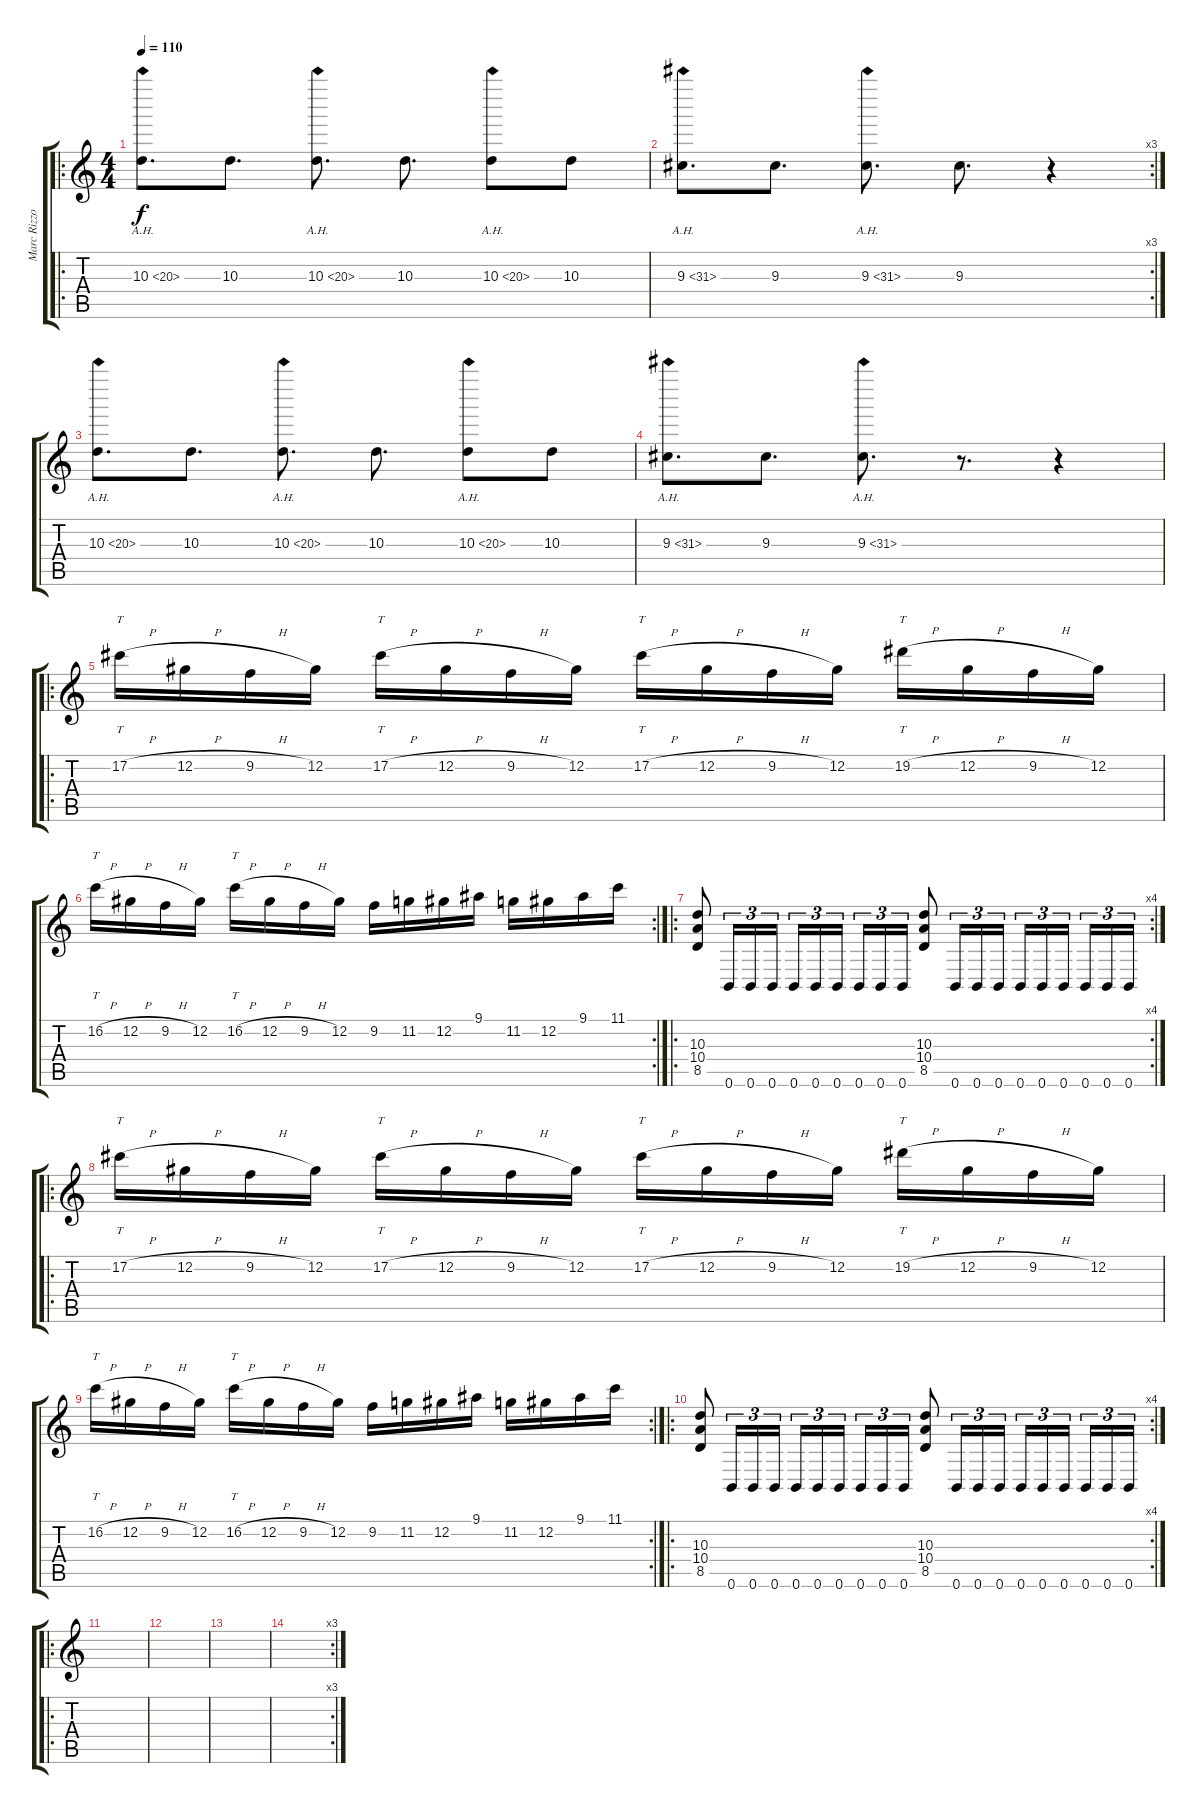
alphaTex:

\track ("Marc Rizzo" "Marc Rizzo") {instrument overdrivenguitar}
\staff {score tabs}
\tuning (Db4 Ab3 E3 B2 Gb2 B1) {hide}
\ro
\ts (4 4)
\tempo 110
\clef g2
\ks c
10.3{ah 10}.8{d dy f} 10.3.8{d} 10.3{ah 10}.8{d} 10.3.8{d} 10.3{ah 10}.8 10.3.8 |
\rc 3
9.3{ah 22}.8{d} 9.3.8{d} 9.3{ah 22}.8{d} 9.3.8{d} r.4 |
10.3{ah 10}.8{d} 10.3.8{d} 10.3{ah 10}.8{d} 10.3.8{d} 10.3{ah 10}.8 10.3.8 |
9.3{ah 22}.8{d} 9.3.8{d} 9.3{ah 22}.8{d} r.8{d} r.4 |
\ro
17.2{h}.16{tt} 12.2{h}.16 9.2{h}.16 12.2.16 17.2{h}.16{tt} 12.2{h}.16 9.2{h}.16 12.2.16 17.2{h}.16{tt} 12.2{h}.16 9.2{h}.16 12.2.16 19.2{h}.16{tt} 12.2{h}.16 9.2{h}.16 12.2.16 |
\rc 2
16.2{h}.16{tt} 12.2{h}.16 9.2{h}.16 12.2.16 16.2{h}.16{tt} 12.2{h}.16 9.2{h}.16 12.2.16 9.2.16 11.2.16 12.2.16 9.1.16 11.2.16 12.2.16 9.1.16 11.1.16 |
\ro
\rc 4
(10.3 10.4 8.5).8 0.6.16{tu (3 2)} 0.6.16{tu (3 2)} 0.6.16{tu (3 2)} 0.6.16{tu (3 2)} 0.6.16{tu (3 2)} 0.6.16{tu (3 2) beam splitsecondary} 0.6.16{tu (3 2)} 0.6.16{tu (3 2)} 0.6.16{tu (3 2)} (10.3 10.4 8.5).8 0.6.16{tu (3 2)} 0.6.16{tu (3 2)} 0.6.16{tu (3 2)} 0.6.16{tu (3 2)} 0.6.16{tu (3 2)} 0.6.16{tu (3 2) beam splitsecondary} 0.6.16{tu (3 2)} 0.6.16{tu (3 2)} 0.6.16{tu (3 2)} |
\ro
17.2{h}.16{tt} 12.2{h}.16 9.2{h}.16 12.2.16 17.2{h}.16{tt} 12.2{h}.16 9.2{h}.16 12.2.16 17.2{h}.16{tt} 12.2{h}.16 9.2{h}.16 12.2.16 19.2{h}.16{tt} 12.2{h}.16 9.2{h}.16 12.2.16 |
\rc 2
16.2{h}.16{tt} 12.2{h}.16 9.2{h}.16 12.2.16 16.2{h}.16{tt} 12.2{h}.16 9.2{h}.16 12.2.16 9.2.16 11.2.16 12.2.16 9.1.16 11.2.16 12.2.16 9.1.16 11.1.16 |
\ro
\rc 4
(10.3 10.4 8.5).8 0.6.16{tu (3 2)} 0.6.16{tu (3 2)} 0.6.16{tu (3 2)} 0.6.16{tu (3 2)} 0.6.16{tu (3 2)} 0.6.16{tu (3 2) beam splitsecondary} 0.6.16{tu (3 2)} 0.6.16{tu (3 2)} 0.6.16{tu (3 2)} (10.3 10.4 8.5).8 0.6.16{tu (3 2)} 0.6.16{tu (3 2)} 0.6.16{tu (3 2)} 0.6.16{tu (3 2)} 0.6.16{tu (3 2)} 0.6.16{tu (3 2) beam splitsecondary} 0.6.16{tu (3 2)} 0.6.16{tu (3 2)} 0.6.16{tu (3 2)} |
\ro
|
|
|
\rc 3
